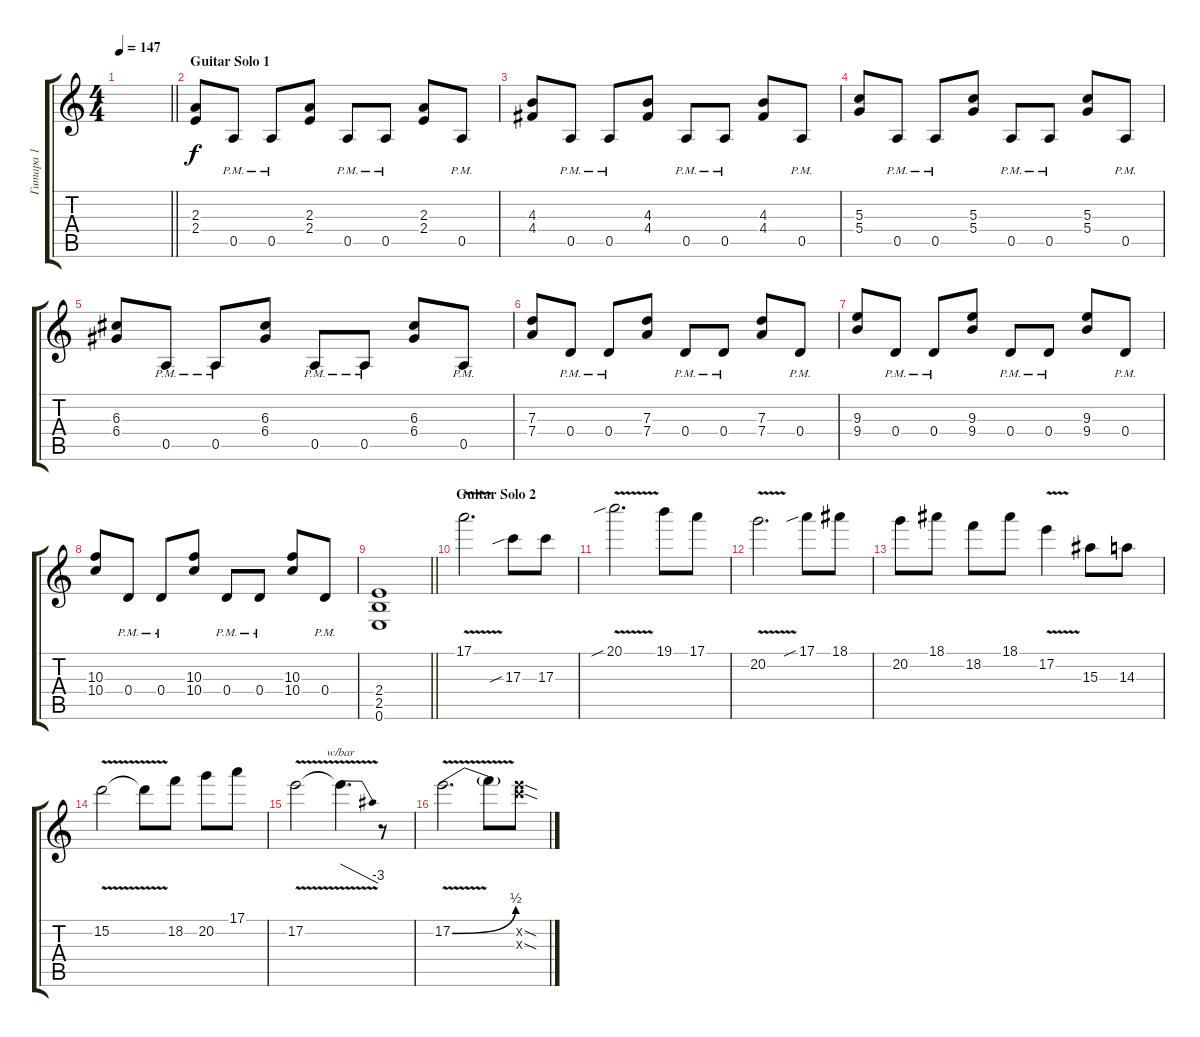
\track ("Гитара 1" "Гитара 1") {instrument distortionguitar}
\staff {score tabs}
\tuning (E4 B3 G3 D3 A2 E2) {hide}
\ts (4 4)
\tempo 147
\clef g2
\barLineRight lightlight
\ks c
|
\section ("" "Guitar Solo 1")
(2.3 2.4).8 0.5{pm}.8 0.5{pm}.8 (2.3 2.4).8 0.5{pm}.8 0.5{pm}.8 (2.3 2.4).8 0.5{pm}.8 |
(4.3 4.4).8 0.5{pm}.8 0.5{pm}.8 (4.3 4.4).8 0.5{pm}.8 0.5{pm}.8 (4.3 4.4).8 0.5{pm}.8 |
(5.3 5.4).8 0.5{pm}.8 0.5{pm}.8 (5.3 5.4).8 0.5{pm}.8 0.5{pm}.8 (5.3 5.4).8 0.5{pm}.8 |
(6.3 6.4).8 0.5{pm}.8 0.5{pm}.8 (6.3 6.4).8 0.5{pm}.8 0.5{pm}.8 (6.3 6.4).8 0.5{pm}.8 |
(7.3 7.4).8 0.4{pm}.8 0.4{pm}.8 (7.3 7.4).8 0.4{pm}.8 0.4{pm}.8 (7.3 7.4).8 0.4{pm}.8 |
(9.3 9.4).8 0.4{pm}.8 0.4{pm}.8 (9.3 9.4).8 0.4{pm}.8 0.4{pm}.8 (9.3 9.4).8 0.4{pm}.8 |
(10.3 10.4).8 0.4{pm}.8 0.4{pm}.8 (10.3 10.4).8 0.4{pm}.8 0.4{pm}.8 (10.3 10.4).8 0.4{pm}.8 |
\barLineRight lightlight
(2.4 2.5 0.6).1 |
\section ("" "Guitar Solo 2")
17.1{v}.2{d volume 10} 17.3{sib}.8 17.3.8 |
20.1{v sib}.2{d} 19.1.8 17.1.8 |
20.2{v}.2{d} 17.1{sib}.8 18.1.8 |
20.2.8 18.1.8 18.2.8 18.1.8 17.2{v}.4 15.3.8 14.3.8 |
15.2{v}.2 15.2{t}.8 18.2.8 20.2.8 17.1.8 |
17.2{v}.2 17.2{t}.4{d tbe (dive default 0 0 60 -12)} r.8 |
17.2{be (bend 0 0 60 2) v}.2{d} 17.2{t}.8 (17.2{sod x} 17.3{sod x}).8
